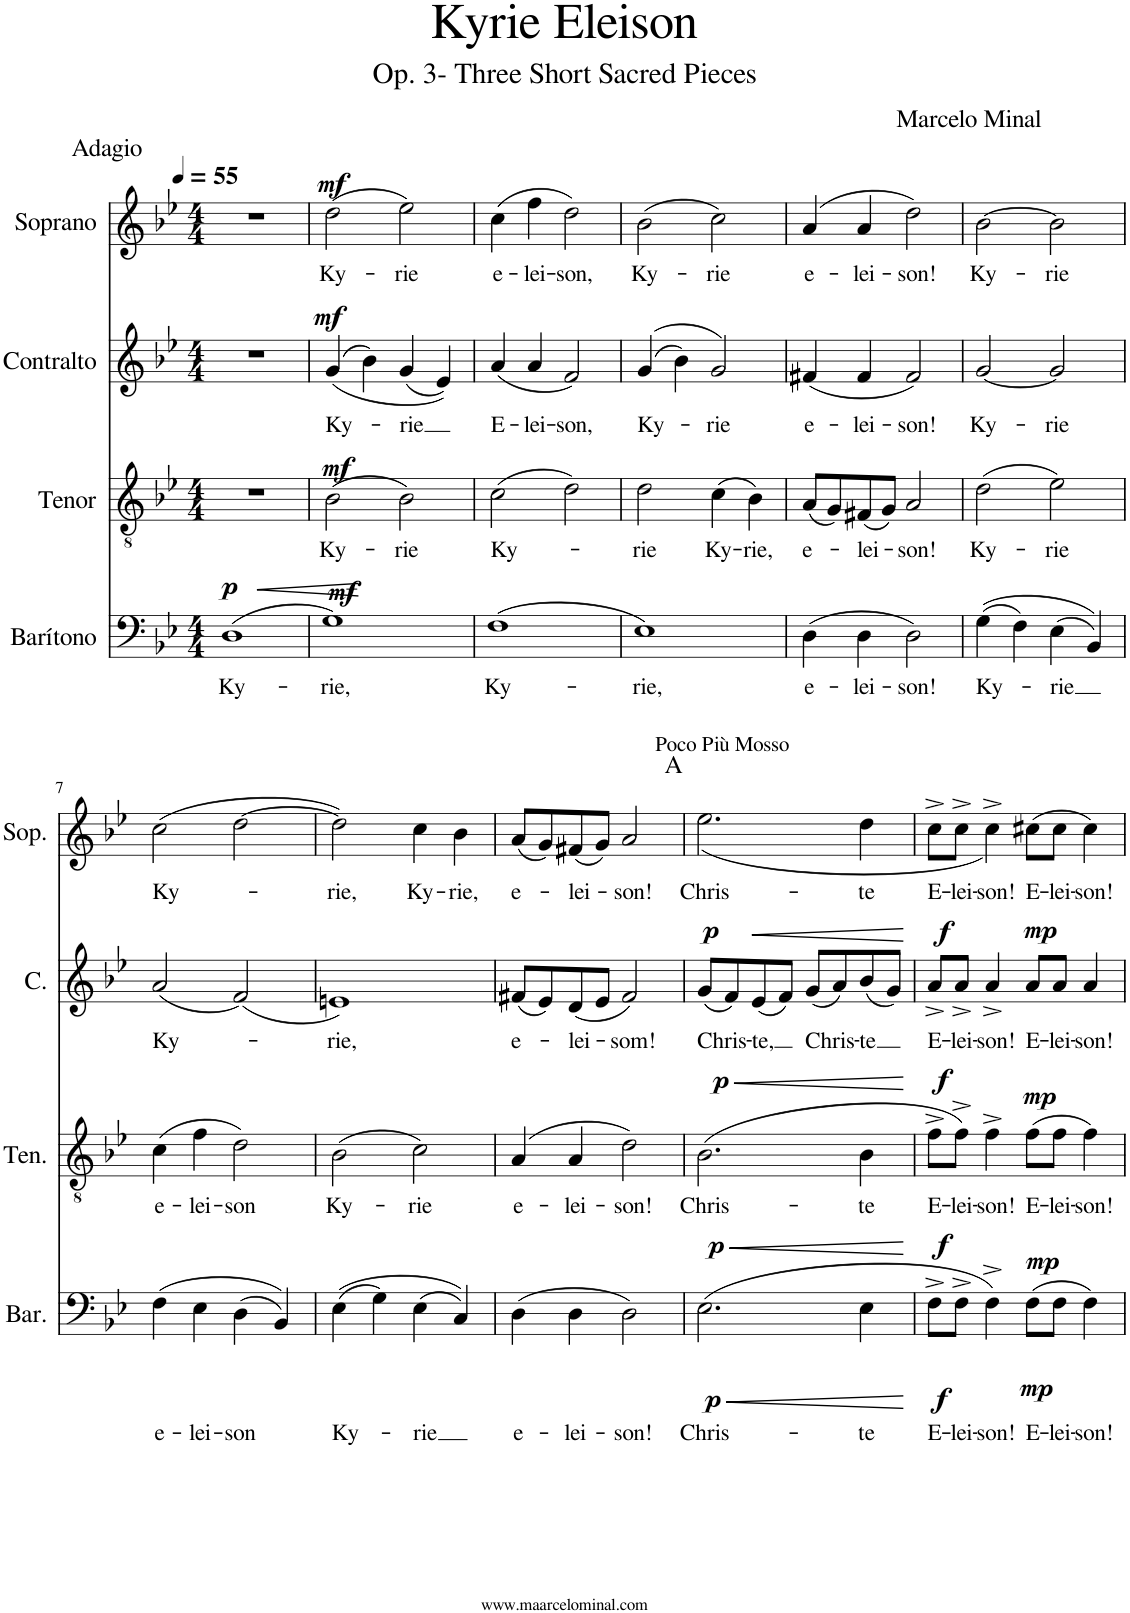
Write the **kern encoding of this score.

**kern	**text	**dynam	**kern	**text	**dynam	**kern	**text	**dynam	**kern	**text	**dynam	**harte
*part4	*part4	*part4	*part3	*part3	*part3	*part2	*part2	*part2	*part1	*part1	*part1	*part1
*staff4	*staff4	*staff4	*staff3	*staff3	*staff3	*staff2	*staff2	*staff2	*staff1	*staff1	*staff1	*
*I"Barítono	*	*	*I"Tenor	*	*	*I"Contralto	*	*	*I"Soprano	*	*	*
*I'Bar.	*	*	*I'Ten.	*	*	*I'C.	*	*	*I'Sop.	*	*	*
*clefF4	*	*	*clefGv2	*	*	*clefG2	*	*	*clefG2	*	*	*
*k[b-e-]	*	*	*k[b-e-]	*	*	*k[b-e-]	*	*	*k[b-e-]	*	*	*
*M4/4	*	*	*M4/4	*	*	*M4/4	*	*	*M4/4	*	*	*
*MM55	*	*	*MM55	*	*	*MM55	*	*	*MM55	*	*	*
=1	=1	=1	=1	=1	=1	=1	=1	=1	=1	=1	=1	=1
!	!LO:LY:b	!LO:HP:b	!	!	!	!	!	!	!	!	!	!
!	!	!LO:DY:n=1:a	!	!	!	!	!	!	!	!	!	!
(1D	Ky-	< p	1r	.	.	1r	.	.	1r	.	.	.
=2	=2	=2	=2	=2	=2	=2	=2	=2	=2	=2	=2	=2
!	!LO:LY:b	!LO:DY:a	!	!LO:LY:b	!LO:DY:a	!	!LO:LY:b	!LO:DY:a	!	!LO:LY:b	!LO:DY:a	!
1G)	-rie,	mf	(2B-\	Ky-	mf	((<4g/	Ky-	mf	(2dd\	Ky-	mf	.
.	.	.	.	.	.	4b-\)	.	.	.	.	.	.
!	!	!	!	!LO:LY:b	!	!	!LO:LY:b	!	!	!LO:LY:b	!	!
.	.	.	2B-\)	-rie	.	(4g/	-rie	.	2ee-\)	-rie	.	.
.	.	.	.	.	.	4e-/))	.	.	.	.	.	.
.	.	[	.	.	.	.	.	.	.	.	.	.
=3	=3	=3	=3	=3	=3	=3	=3	=3	=3	=3	=3	=3
!	!LO:LY:b	!	!	!LO:LY:b	!	!	!LO:LY:b	!	!	!LO:LY:b	!	!
(1F	Ky-	.	(2c\	Ky-	.	(4a/	E-	.	(4cc\	e-	.	.
!	!	!	!	!	!	!	!LO:LY:b	!	!	!LO:LY:b	!	!
.	.	.	.	.	.	4a/	-lei-	.	4ff\	-lei-	.	.
!	!	!	!	!	!	!	!LO:LY:b	!	!	!LO:LY:b	!	!
.	.	.	2d\)	.	.	2f/)	-son,	.	2dd\)	-son,	.	.
=4	=4	=4	=4	=4	=4	=4	=4	=4	=4	=4	=4	=4
!	!LO:LY:b	!	!	!LO:LY:b	!	!	!LO:LY:b	!	!	!LO:LY:b	!	!
1E-)	-rie,	.	2d\	-rie	.	((4g/	Ky-	.	(2b-\	Ky-	.	.
.	.	.	.	.	.	4b-\)	.	.	.	.	.	.
!	!	!	!	!LO:LY:b	!	!	!LO:LY:b	!	!	!LO:LY:b	!	!
.	.	.	(4c\	Ky-	.	2g/)	-rie	.	2cc\)	-rie	.	.
!	!	!	!	!LO:LY:b	!	!	!	!	!	!	!	!
.	.	.	4B-\)	-rie,	.	.	.	.	.	.	.	.
=5	=5	=5	=5	=5	=5	=5	=5	=5	=5	=5	=5	=5
!	!LO:LY:b	!	!	!LO:LY:b	!	!	!LO:LY:b	!	!	!LO:LY:b	!	!
(4D\	e-	.	(8A/L	e-	.	(4f#X/	e-	.	(4a/	e-	.	.
.	.	.	8G/)	.	.	.	.	.	.	.	.	.
!	!LO:LY:b	!	!	!LO:LY:b	!	!	!LO:LY:b	!	!	!LO:LY:b	!	!
4D\	-lei-	.	(8F#X/	-lei-	.	4f#/	-lei-	.	4a/	-lei-	.	.
.	.	.	8G/J)	.	.	.	.	.	.	.	.	.
!	!LO:LY:b	!	!	!LO:LY:b	!	!	!LO:LY:b	!	!	!LO:LY:b	!	!
2D\)	-son!	.	2A/	-son!	.	2f#/)	-son!	.	2dd\)	-son!	.	.
=6	=6	=6	=6	=6	=6	=6	=6	=6	=6	=6	=6	=6
!	!LO:LY:b	!	!	!LO:LY:b	!	!	!LO:LY:b	!	!	!LO:LY:b	!	!
((4G\	Ky-	.	(2d\	Ky-	.	[2g/	Ky-	.	[2b-\	Ky-	.	.
4F\)	.	.	.	.	.	.	.	.	.	.	.	.
!	!LO:LY:b	!	!	!LO:LY:b	!	!	!LO:LY:b	!	!	!LO:LY:b	!	!
(4E-\	-rie	.	2e-\)	-rie	.	2g/]	-rie	.	2b-\]	-rie	.	.
4BB-/))	.	.	.	.	.	.	.	.	.	.	.	.
!!LO:LB:g=z
=7	=7	=7	=7	=7	=7	=7	=7	=7	=7	=7	=7	=7
!	!LO:LY:b	!	!	!LO:LY:b	!	!	!LO:LY:b	!	!	!LO:LY:b	!	!
(4F\	e-	.	(4c\	e-	.	(2a/	Ky-	.	(2cc\	Ky-	.	.
!	!LO:LY:b	!	!	!LO:LY:b	!	!	!	!	!	!	!	!
4E-\	-lei-	.	4f\	-lei-	.	.	.	.	.	.	.	.
!	!LO:LY:b	!	!	!LO:LY:b	!	!	!	!	!	!	!	!
(4D\	-son	.	2d\)	-son	.	(2f/)	.	.	[2dd\	.	.	.
4BB-/))	.	.	.	.	.	.	.	.	.	.	.	.
=8	=8	=8	=8	=8	=8	=8	=8	=8	=8	=8	=8	=8
!	!LO:LY:b	!	!	!LO:LY:b	!	!	!LO:LY:b	!	!	!LO:LY:b	!	!
((4E-\	Ky-	.	(2B-\	Ky-	.	1en)	-rie,	.	2dd\])	-rie,	.	.
4G\)	.	.	.	.	.	.	.	.	.	.	.	.
!	!LO:LY:b	!	!	!LO:LY:b	!	!	!	!	!	!LO:LY:b	!	!
(4E-\	-rie	.	2c\)	-rie	.	.	.	.	4cc\	Ky-	.	.
!	!	!	!	!	!	!	!	!	!	!LO:LY:b	!	!
4C/))	.	.	.	.	.	.	.	.	4b-\	-rie,	.	.
=9	=9	=9	=9	=9	=9	=9	=9	=9	=9	=9	=9	=9
!	!LO:LY:b	!	!	!LO:LY:b	!	!	!LO:LY:b	!	!	!LO:LY:b	!	!
(4D\	e-	.	(4A/	e-	.	(8f#X/L	e-	.	(8a/L	e-	.	.
.	.	.	.	.	.	8e-/)	.	.	8g/)	.	.	.
!	!LO:LY:b	!	!	!LO:LY:b	!	!	!LO:LY:b	!	!	!LO:LY:b	!	!
4D\	-lei-	.	4A/	-lei-	.	(8d/	-lei-	.	(8f#X/	-lei-	.	.
.	.	.	.	.	.	8e-/J	.	.	8g/J)	.	.	.
!	!LO:LY:b	!	!	!LO:LY:b	!	!	!LO:LY:b	!	!	!LO:LY:b	!	!
2D\)	-son!	.	2d\)	-son!	.	2f#/)	-som!	.	2a/	-son!	.	.
=10	=10	=10	=10	=10	=10	=10	=10	=10	=10	=10	=10	=10
!	!	!	!	!	!	!	!	!	!LO:TX:a:t=Poco Più Mosso	!	!	!
!	!LO:LY:b	!LO:HP:b	!	!LO:LY:b	!LO:HP:b	!	!LO:LY:b	!	!	!LO:LY:b	!	!
!	!	!LO:DY:n=1:a	!	!	!	!	!	!	!	!	!	!
!	!	!LO:DY:n=2:b	!	!	!LO:DY:n=1:a	!	!	!LO:DY:a	!	!	!	!
(2.E-\	Chris-	< p p	(2.B-\	Chris-	< p	(8g/L	Chris-	p	(<2.ee-\	Chris-	.	A:maj
.	.	.	.	.	.	8f/)	.	.	.	.	.	.
!	!	!	!	!	!	!	!LO:LY:b	!LO:HP:b	!	!	!	!
.	.	.	.	.	.	(8e-/	-te,	<	.	.	.	.
.	.	.	.	.	.	8f/J)	.	.	.	.	.	.
!	!	!	!	!	!	!	!LO:LY:b	!	!	!	!	!
.	.	.	.	.	.	(8g/L	Chris-	.	.	.	.	.
.	.	.	.	.	.	8a/)	.	.	.	.	.	.
!	!LO:LY:b	!LO:HP:b	!	!LO:LY:b	!	!	!LO:LY:b	!	!	!LO:LY:b	!	!
4E-\	-te	<	4B-\	-te	.	(8b-/	-te	.	4dd\	-te	.	.
.	.	.	.	.	.	8g/J)	.	.	.	.	.	.
.	.	[ [	.	.	[	.	.	[	.	.	.	.
=11	=11	=11	=11	=11	=11	=11	=11	=11	=11	=11	=11	=11
!	!LO:LY:b	!LO:DY:a	!	!LO:LY:b	!	!	!LO:LY:b	!	!	!LO:LY:b	!	!
!	!	!LO:DY:n=1:b	!	!	!LO:DY:a	!	!	!LO:DY:a	!	!	!	!
8F^\L	E-	f f	8f^\L	E-	f	8a^/L	E-	f	8cc^\L	E-	.	.
!	!LO:LY:b	!	!	!LO:LY:b	!	!	!LO:LY:b	!	!	!LO:LY:b	!	!
8F^\J	-lei-	.	8f^\J)	-lei-	.	8a^/J	-lei-	.	8cc^\J	-lei-	.	.
!	!LO:LY:b	!	!	!LO:LY:b	!	!	!LO:LY:b	!	!	!LO:LY:b	!	!
4F^\)	-son!	.	4f^\	-son!	.	4a^/	-son!	.	4cc^\)	-son!	.	.
!	!LO:LY:b	!LO:DY:n=2:a	!	!LO:LY:b	!	!	!LO:LY:b	!	!	!LO:LY:b	!	!
!	!	!LO:DY:n=3:b	!	!	!LO:DY:a	!	!	!LO:DY:a	!	!	!	!
(8F\L	E-	mp mp	(8f\L	E-	mp	8a/L	E-	mp	(8cc#X\L	E-	.	.
!	!LO:LY:b	!	!	!LO:LY:b	!	!	!LO:LY:b	!	!	!LO:LY:b	!	!
8F\J	-lei-	.	8f\J	-lei-	.	8a/J	-lei-	.	8cc#\J	-lei-	.	.
!	!LO:LY:b	!	!	!LO:LY:b	!	!	!LO:LY:b	!	!	!LO:LY:b	!	!
4F\)	-son!	.	4f\)	-son!	.	4a/	-son!	.	4cc#\)	-son!	.	.
=	=	=	=	=	=	=	=	=	=	=	=	=
*-	*-	*-	*-	*-	*-	*-	*-	*-	*-	*-	*-	*-
